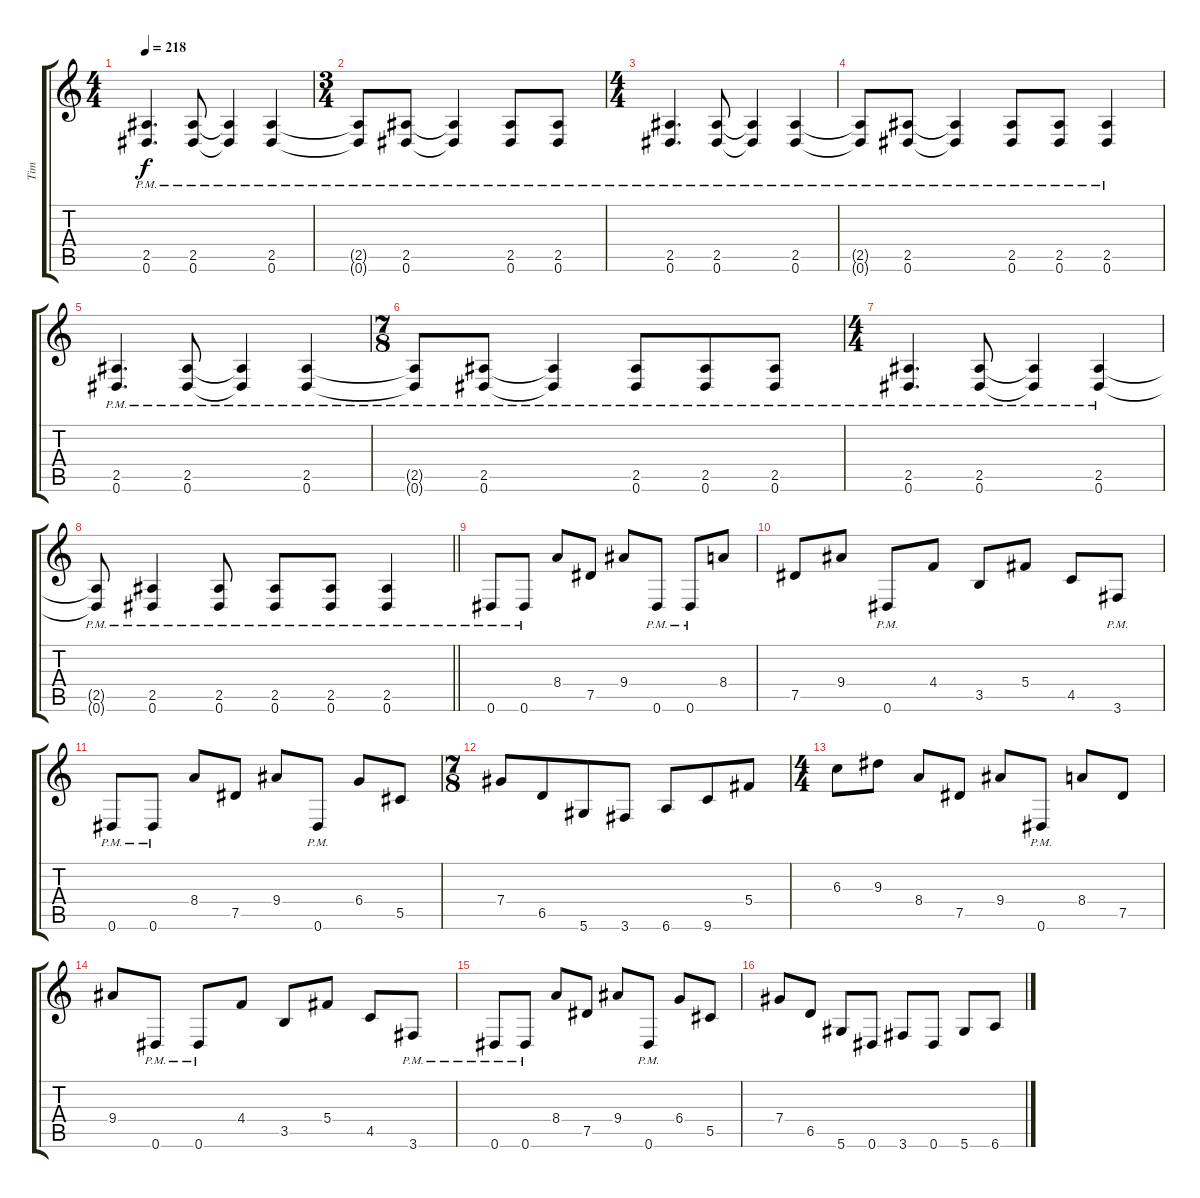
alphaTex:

\track ("Tim" "Tim") {instrument overdrivenguitar}
\staff {score tabs}
\tuning (Eb4 Bb3 Gb3 Db3 Ab2 Eb2) {hide}
\ts (4 4)
\tempo 218
\clef g2
\ks c
(2.5{pm} 0.6{pm}).4{d dy f} (2.5{pm} 0.6{pm}).8 (2.5{pm t} 0.6{pm t}).4 (2.5{pm} 0.6{pm}).4 |
\ts (3 4)
(2.5{pm t} 0.6{pm t}).8 (2.5{pm} 0.6{pm}).8 (2.5{pm t} 0.6{pm t}).4 (2.5{pm} 0.6{pm}).8 (2.5{pm} 0.6{pm}).8 |
\ts (4 4)
(2.5{pm} 0.6{pm}).4{d} (2.5{pm} 0.6{pm}).8 (2.5{pm t} 0.6{pm t}).4 (2.5{pm} 0.6{pm}).4 |
(2.5{pm t} 0.6{pm t}).8 (2.5{pm} 0.6{pm}).8 (2.5{pm t} 0.6{pm t}).4 (2.5{pm} 0.6{pm}).8 (2.5{pm} 0.6{pm}).8 (2.5{pm} 0.6{pm}).4 |
(2.5{pm} 0.6{pm}).4{d} (2.5{pm} 0.6{pm}).8 (2.5{pm t} 0.6{pm t}).4 (2.5{pm} 0.6{pm}).4 |
\ts (7 8)
(2.5{pm t} 0.6{pm t}).8 (2.5{pm} 0.6{pm}).8 (2.5{pm t} 0.6{pm t}).4 (2.5{pm} 0.6{pm}).8 (2.5{pm} 0.6{pm}).8 (2.5{pm} 0.6{pm}).8 |
\ts (4 4)
(2.5{pm} 0.6{pm}).4{d} (2.5{pm} 0.6{pm}).8 (2.5{pm t} 0.6{pm t}).4 (2.5{pm} 0.6{pm}).4 |
\barLineRight lightlight
(2.5{pm t} 0.6{pm t}).8 (2.5{pm} 0.6{pm}).4 (2.5{pm} 0.6{pm}).8 (2.5{pm} 0.6{pm}).8 (2.5{pm} 0.6{pm}).8 (2.5{pm} 0.6{pm}).4 |
0.6{pm}.8 0.6{pm}.8 8.4.8 7.5.8 9.4.8 0.6{pm}.8 0.6{pm}.8 8.4.8 |
7.5.8 9.4.8 0.6{pm}.8 4.4.8 3.5.8 5.4.8 4.5.8 3.6{pm}.8 |
0.6{pm}.8 0.6{pm}.8 8.4.8 7.5.8 9.4.8 0.6{pm}.8 6.4.8 5.5.8 |
\ts (7 8)
7.4.8 6.5.8 5.6.8 3.6.8 6.6.8 9.6.8 5.4.8 |
\ts (4 4)
6.3.8 9.3.8 8.4.8 7.5.8 9.4.8 0.6{pm}.8 8.4.8 7.5.8 |
9.4.8 0.6{pm}.8 0.6{pm}.8 4.4.8 3.5.8 5.4.8 4.5.8 3.6{pm}.8 |
0.6{pm}.8 0.6{pm}.8 8.4.8 7.5.8 9.4.8 0.6{pm}.8 6.4.8 5.5.8 |
7.4.8 6.5.8 5.6.8 0.6.8 3.6.8 0.6.8 5.6.8 6.6.8
